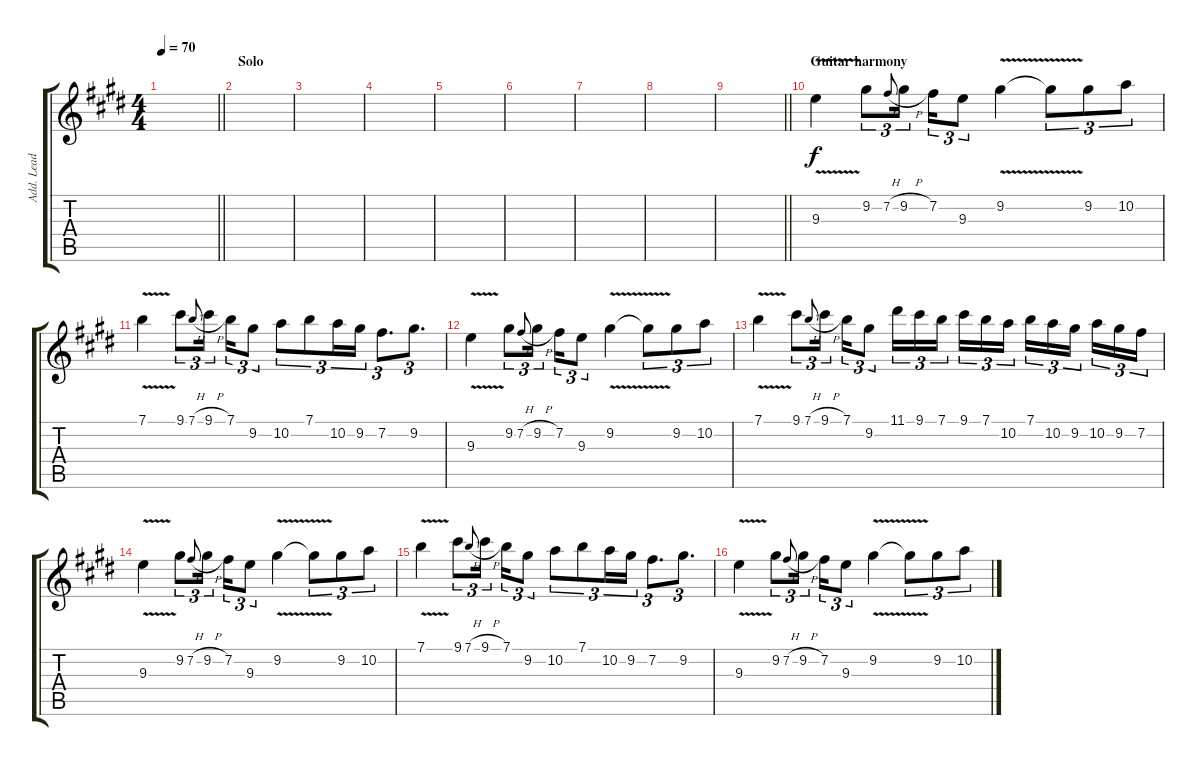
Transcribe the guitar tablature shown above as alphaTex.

\track ("Add. Lead" "Add. Lead") {instrument overdrivenguitar}
\staff {score tabs}
\tuning (E4 B3 G3 D3 A2 E2) {hide}
\ts (4 4)
\tempo 70
\clef g2
\barLineRight lightlight
\ks c#minor
|
\section ("" "Solo")
|
|
|
|
|
|
|
\barLineRight lightlight
|
\section ("" "Guitar harmony")
9.3{v}.4{balance 13} 9.2.8{tu (3 2)} 7.2{h}.8{gr onbeat} 9.2{h}.16{tu (3 2) beam splitsecondary} 7.2.16{tu (3 2)} 9.3.8{tu (3 2)} 9.2{v}.4 9.2{t}.8{tu (3 2)} 9.2.8{tu (3 2)} 10.2.8{tu (3 2)} |
7.1{v}.4 9.1.8{tu (3 2)} 7.1{h}.8{gr onbeat} 9.1{h}.16{tu (3 2) beam splitsecondary} 7.1.16{tu (3 2)} 9.2.8{tu (3 2)} 10.2.8{tu (3 2)} 7.1.8{tu (3 2)} 10.2.16{tu (3 2)} 9.2.16{tu (3 2)} 7.2.8{d tu (3 2)} 9.2.8{d tu (3 2)} |
9.3{v}.4 9.2.8{tu (3 2)} 7.2{h}.8{gr onbeat} 9.2{h}.16{tu (3 2) beam splitsecondary} 7.2.16{tu (3 2)} 9.3.8{tu (3 2)} 9.2{v}.4 9.2{t}.8{tu (3 2)} 9.2.8{tu (3 2)} 10.2.8{tu (3 2)} |
7.1{v}.4 9.1.8{tu (3 2)} 7.1{h}.8{gr onbeat} 9.1{h}.16{tu (3 2) beam splitsecondary} 7.1.16{tu (3 2)} 9.2.8{tu (3 2)} 11.1.16{tu (3 2)} 9.1.16{tu (3 2)} 7.1.16{tu (3 2) beam splitsecondary} 9.1.16{tu (3 2)} 7.1.16{tu (3 2)} 10.2.16{tu (3 2)} 7.1.16{tu (3 2)} 10.2.16{tu (3 2)} 9.2.16{tu (3 2) beam splitsecondary} 10.2.16{tu (3 2)} 9.2.16{tu (3 2)} 7.2.16{tu (3 2)} |
9.3{v}.4 9.2.8{tu (3 2)} 7.2{h}.8{gr onbeat} 9.2{h}.16{tu (3 2) beam splitsecondary} 7.2.16{tu (3 2)} 9.3.8{tu (3 2)} 9.2{v}.4 9.2{t}.8{tu (3 2)} 9.2.8{tu (3 2)} 10.2.8{tu (3 2)} |
7.1{v}.4 9.1.8{tu (3 2)} 7.1{h}.8{gr onbeat} 9.1{h}.16{tu (3 2) beam splitsecondary} 7.1.16{tu (3 2)} 9.2.8{tu (3 2)} 10.2.8{tu (3 2)} 7.1.8{tu (3 2)} 10.2.16{tu (3 2)} 9.2.16{tu (3 2)} 7.2.8{d tu (3 2)} 9.2.8{d tu (3 2)} |
9.3{v}.4 9.2.8{tu (3 2)} 7.2{h}.8{gr onbeat} 9.2{h}.16{tu (3 2) beam splitsecondary} 7.2.16{tu (3 2)} 9.3.8{tu (3 2)} 9.2{v}.4 9.2{t}.8{tu (3 2)} 9.2.8{tu (3 2)} 10.2.8{tu (3 2)}
